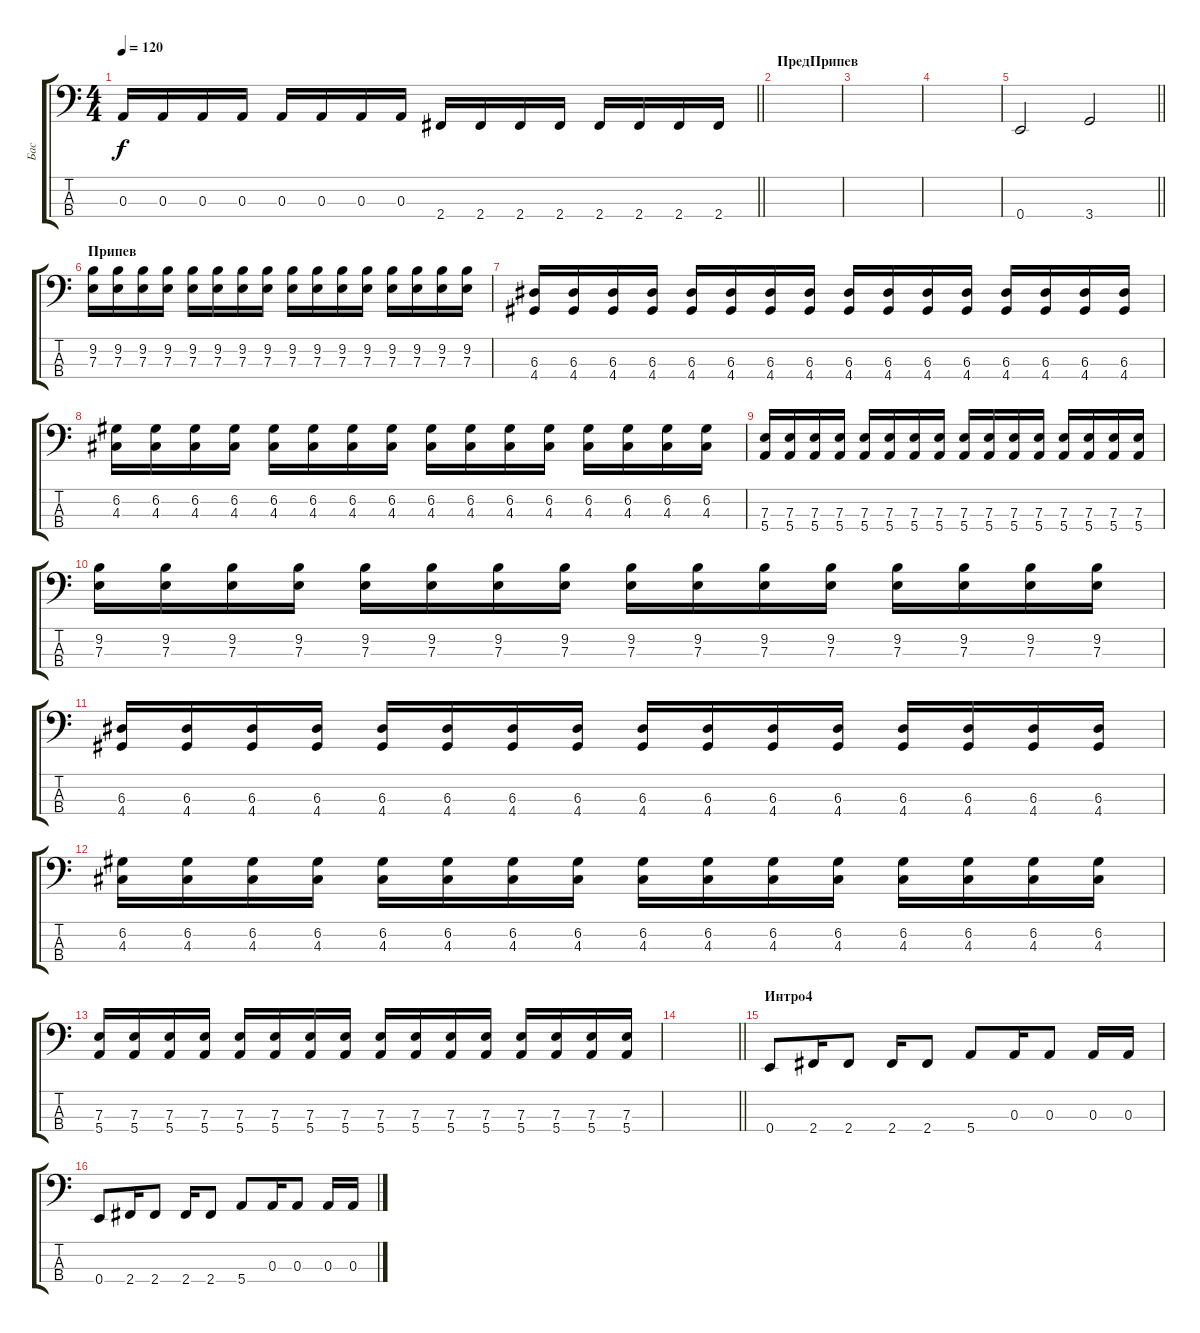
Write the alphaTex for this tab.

\track ("Бас" "Бас") {instrument electricbasspick}
\staff {score tabs}
\tuning (G2 D2 A1 E1) {hide}
\ts (4 4)
\tempo 120
\clef f4
\barLineRight lightlight
\ks c
0.3.16{dy f} 0.3.16 0.3.16 0.3.16 0.3.16 0.3.16 0.3.16 0.3.16 2.4.16 2.4.16 2.4.16 2.4.16 2.4.16 2.4.16 2.4.16 2.4.16 |
\section ("" "ПредПрипев")
|
|
|
\barLineRight lightlight
0.4.2 3.4.2 |
\section ("" "Припев")
(9.2 7.3).16 (9.2 7.3).16 (9.2 7.3).16 (9.2 7.3).16 (9.2 7.3).16 (9.2 7.3).16 (9.2 7.3).16 (9.2 7.3).16 (9.2 7.3).16 (9.2 7.3).16 (9.2 7.3).16 (9.2 7.3).16 (9.2 7.3).16 (9.2 7.3).16 (9.2 7.3).16 (9.2 7.3).16 |
(6.3 4.4).16 (6.3 4.4).16 (6.3 4.4).16 (6.3 4.4).16 (6.3 4.4).16 (6.3 4.4).16 (6.3 4.4).16 (6.3 4.4).16 (6.3 4.4).16 (6.3 4.4).16 (6.3 4.4).16 (6.3 4.4).16 (6.3 4.4).16 (6.3 4.4).16 (6.3 4.4).16 (6.3 4.4).16 |
(6.2 4.3).16 (6.2 4.3).16 (6.2 4.3).16 (6.2 4.3).16 (6.2 4.3).16 (6.2 4.3).16 (6.2 4.3).16 (6.2 4.3).16 (6.2 4.3).16 (6.2 4.3).16 (6.2 4.3).16 (6.2 4.3).16 (6.2 4.3).16 (6.2 4.3).16 (6.2 4.3).16 (6.2 4.3).16 |
(7.3 5.4).16 (7.3 5.4).16 (7.3 5.4).16 (7.3 5.4).16 (7.3 5.4).16 (7.3 5.4).16 (7.3 5.4).16 (7.3 5.4).16 (7.3 5.4).16 (7.3 5.4).16 (7.3 5.4).16 (7.3 5.4).16 (7.3 5.4).16 (7.3 5.4).16 (7.3 5.4).16 (7.3 5.4).16 |
(9.2 7.3).16 (9.2 7.3).16 (9.2 7.3).16 (9.2 7.3).16 (9.2 7.3).16 (9.2 7.3).16 (9.2 7.3).16 (9.2 7.3).16 (9.2 7.3).16 (9.2 7.3).16 (9.2 7.3).16 (9.2 7.3).16 (9.2 7.3).16 (9.2 7.3).16 (9.2 7.3).16 (9.2 7.3).16 |
(6.3 4.4).16 (6.3 4.4).16 (6.3 4.4).16 (6.3 4.4).16 (6.3 4.4).16 (6.3 4.4).16 (6.3 4.4).16 (6.3 4.4).16 (6.3 4.4).16 (6.3 4.4).16 (6.3 4.4).16 (6.3 4.4).16 (6.3 4.4).16 (6.3 4.4).16 (6.3 4.4).16 (6.3 4.4).16 |
(6.2 4.3).16 (6.2 4.3).16 (6.2 4.3).16 (6.2 4.3).16 (6.2 4.3).16 (6.2 4.3).16 (6.2 4.3).16 (6.2 4.3).16 (6.2 4.3).16 (6.2 4.3).16 (6.2 4.3).16 (6.2 4.3).16 (6.2 4.3).16 (6.2 4.3).16 (6.2 4.3).16 (6.2 4.3).16 |
(7.3 5.4).16 (7.3 5.4).16 (7.3 5.4).16 (7.3 5.4).16 (7.3 5.4).16 (7.3 5.4).16 (7.3 5.4).16 (7.3 5.4).16 (7.3 5.4).16 (7.3 5.4).16 (7.3 5.4).16 (7.3 5.4).16 (7.3 5.4).16 (7.3 5.4).16 (7.3 5.4).16 (7.3 5.4).16 |
\barLineRight lightlight
|
\section ("" "Интро4")
0.4.8 2.4.16 2.4.8 2.4.16 2.4.8 5.4.8 0.3.16 0.3.8 0.3.16 0.3.16 |
0.4.8 2.4.16 2.4.8 2.4.16 2.4.8 5.4.8 0.3.16 0.3.8 0.3.16 0.3.16
